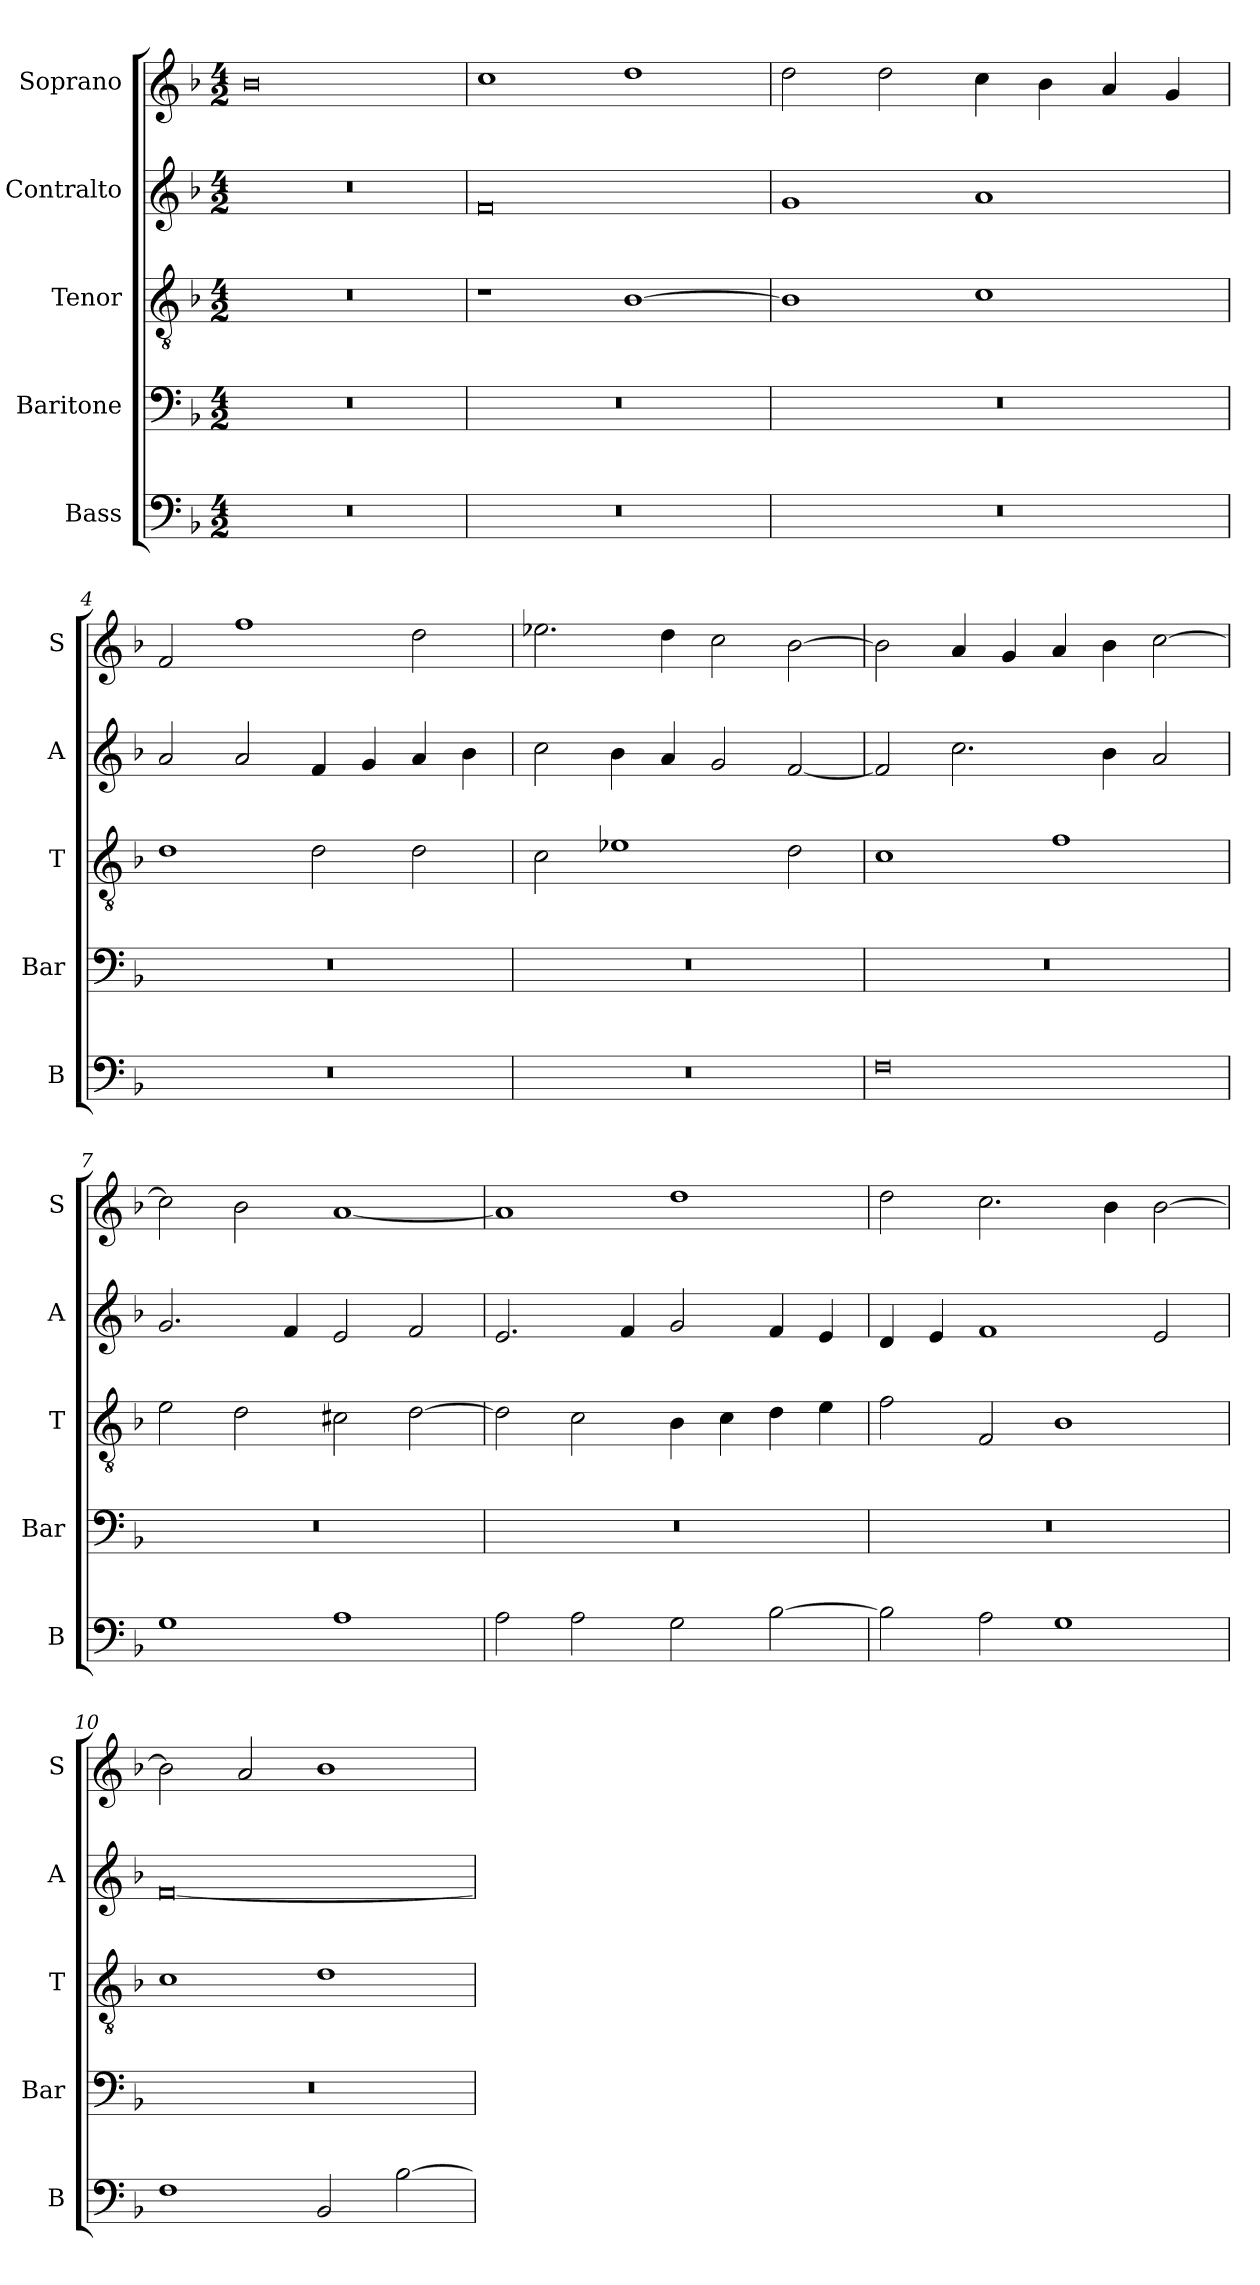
**kern	**kern	**kern	**kern	**kern
*part5	*part4	*part3	*part2	*part1
*staff5	*staff4	*staff3	*staff2	*staff1
*I"Bass	*I"Baritone	*I"Tenor	*I"Contralto	*I"Soprano
*I'B	*I'Bar	*I'T	*I'A	*I'S
*clefF4	*clefF4	*clefGv2	*clefG2	*clefG2
*k[b-]	*k[b-]	*k[b-]	*k[b-]	*k[b-]
*G:dor	*G:dor	*G:dor	*G:dor	*G:dor
*M4/2	*M4/2	*M4/2	*M4/2	*M4/2
=1	=1	=1	=1	=1
0r	0r	0r	0r	0b-
=2	=2	=2	=2	=2
0r	0r	1r	0f	1cc
.	.	[1B-	.	1dd
=3	=3	=3	=3	=3
0r	0r	1B-]	1g	2dd
.	.	.	.	2dd
.	.	1c	1a	4cc
.	.	.	.	4b-
.	.	.	.	4a
.	.	.	.	4g
=4	=4	=4	=4	=4
0r	0r	1d	2a	2f
.	.	.	2a	1ff
.	.	2d	4f	.
.	.	.	4g	.
.	.	2d	4a	2dd
.	.	.	4b-	.
=5	=5	=5	=5	=5
0r	0r	2c	2cc	2.ee-X
.	.	1e-X	4b-	.
.	.	.	4a	4dd
.	.	.	2g	2cc
.	.	2d	[2f	[2b-
=6	=6	=6	=6	=6
0F	0r	1c	2f]	2b-]
.	.	.	2.cc	4a
.	.	.	.	4g
.	.	1f	.	4a
.	.	.	4b-	4b-
.	.	.	2a	[2cc
=7	=7	=7	=7	=7
1G	0r	2e	2.g	2cc]
.	.	2d	.	2b-
.	.	.	4f	.
1A	.	2c#X	2e	[1a
.	.	[2d	2f	.
=8	=8	=8	=8	=8
2A	0r	2d]	2.e	1a]
2A	.	2c	.	.
.	.	.	4f	.
2G	.	4B-	2g	1dd
.	.	4c	.	.
[2B-	.	4d	4f	.
.	.	4e	4e	.
=9	=9	=9	=9	=9
2B-]	0r	2f	4d	2dd
.	.	.	4e	.
2A	.	2F	1f	2.cc
1G	.	1B-	.	.
.	.	.	.	4b-
.	.	.	2e	[2b-
=10	=10	=10	=10	=10
1F	0r	1c	[0f	2b-]
.	.	.	.	2a
2BB-	.	1d	.	1b-
[2B-	.	.	.	.
=	=	=	=	=
*-	*-	*-	*-	*-
